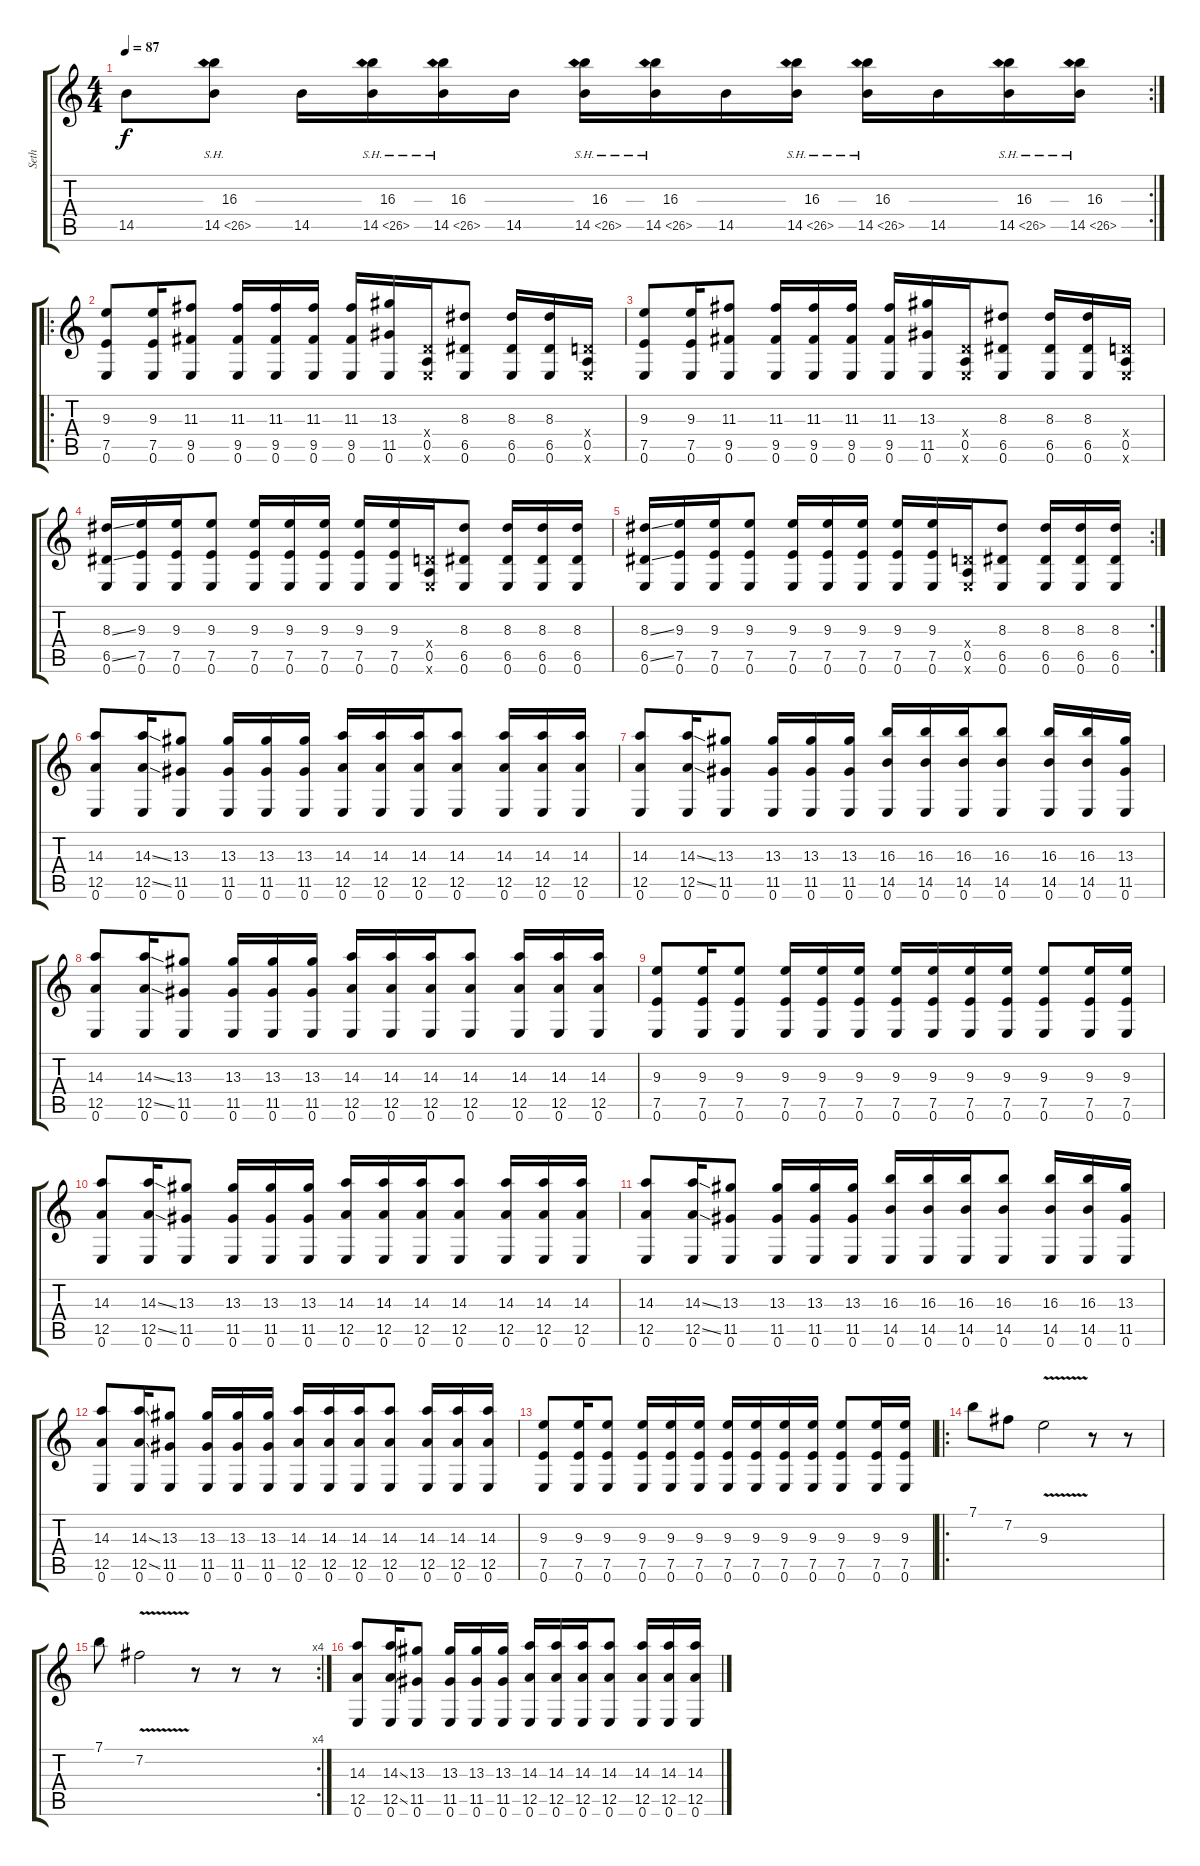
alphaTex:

\track ("Seth" "Seth") {instrument distortionguitar}
\staff {score tabs}
\tuning (E4 B3 G3 D3 A2 E2) {hide}
\rc 2
\ts (4 4)
\tempo 87
\clef g2
\ks c
14.5.8{dy f} (16.3 14.5{sh 12}).8 14.5.16 (16.3 14.5{sh 12}).16 (16.3 14.5{sh 12}).16 14.5.16 (16.3 14.5{sh 12}).16 (16.3 14.5{sh 12}).16 14.5.16 (16.3 14.5{sh 12}).16 (16.3 14.5{sh 12}).16 14.5.16 (16.3 14.5{sh 12}).16 (16.3 14.5{sh 12}).16 |
\ro
(9.3 7.5 0.6).8 (9.3 7.5 0.6).16 (11.3 9.5 0.6).8 (11.3 9.5 0.6).16 (11.3 9.5 0.6).16 (11.3 9.5 0.6).16 (11.3 9.5 0.6).16 (13.3 11.5 0.6).16 (0.4{x} 0.5 0.6{x}).16 (8.3 6.5 0.6).8 (8.3 6.5 0.6).16 (8.3 6.5 0.6).16 (0.4{x} 0.5 0.6{x}).16 |
(9.3 7.5 0.6).8 (9.3 7.5 0.6).16 (11.3 9.5 0.6).8 (11.3 9.5 0.6).16 (11.3 9.5 0.6).16 (11.3 9.5 0.6).16 (11.3 9.5 0.6).16 (13.3 11.5 0.6).16 (0.4{x} 0.5 0.6{x}).16 (8.3 6.5 0.6).8 (8.3 6.5 0.6).16 (8.3 6.5 0.6).16 (0.4{x} 0.5 0.6{x}).16 |
(8.3{ss} 6.5{ss} 0.6).16 (9.3 7.5 0.6).16 (9.3 7.5 0.6).16 (9.3 7.5 0.6).8 (9.3 7.5 0.6).16 (9.3 7.5 0.6).16 (9.3 7.5 0.6).16 (9.3 7.5 0.6).16 (9.3 7.5 0.6).16 (0.4{x} 0.5 0.6{x}).16 (8.3 6.5 0.6).8 (8.3 6.5 0.6).16 (8.3 6.5 0.6).16 (8.3 6.5 0.6).16 |
\rc 2
(8.3{ss} 6.5{ss} 0.6).16 (9.3 7.5 0.6).16 (9.3 7.5 0.6).16 (9.3 7.5 0.6).8 (9.3 7.5 0.6).16 (9.3 7.5 0.6).16 (9.3 7.5 0.6).16 (9.3 7.5 0.6).16 (9.3 7.5 0.6).16 (0.4{x} 0.5 0.6{x}).16 (8.3 6.5 0.6).8 (8.3 6.5 0.6).16 (8.3 6.5 0.6).16 (8.3 6.5 0.6).16 |
(14.3 12.5 0.6).8 (14.3{ss} 12.5{ss} 0.6).16 (13.3 11.5 0.6).8 (13.3 11.5 0.6).16 (13.3 11.5 0.6).16 (13.3 11.5 0.6).16 (14.3 12.5 0.6).16 (14.3 12.5 0.6).16 (14.3 12.5 0.6).16 (14.3 12.5 0.6).8 (14.3 12.5 0.6).16 (14.3 12.5 0.6).16 (14.3 12.5 0.6).16 |
(14.3 12.5 0.6).8 (14.3{ss} 12.5{ss} 0.6).16 (13.3 11.5 0.6).8 (13.3 11.5 0.6).16 (13.3 11.5 0.6).16 (13.3 11.5 0.6).16 (16.3 14.5 0.6).16 (16.3 14.5 0.6).16 (16.3 14.5 0.6).16 (16.3 14.5 0.6).8 (16.3 14.5 0.6).16 (16.3 14.5 0.6).16 (13.3 11.5 0.6).16 |
(14.3 12.5 0.6).8 (14.3{ss} 12.5{ss} 0.6).16 (13.3 11.5 0.6).8 (13.3 11.5 0.6).16 (13.3 11.5 0.6).16 (13.3 11.5 0.6).16 (14.3 12.5 0.6).16 (14.3 12.5 0.6).16 (14.3 12.5 0.6).16 (14.3 12.5 0.6).8 (14.3 12.5 0.6).16 (14.3 12.5 0.6).16 (14.3 12.5 0.6).16 |
(9.3 7.5 0.6).8 (9.3 7.5 0.6).16 (9.3 7.5 0.6).8 (9.3 7.5 0.6).16 (9.3 7.5 0.6).16 (9.3 7.5 0.6).16 (9.3 7.5 0.6).16 (9.3 7.5 0.6).16 (9.3 7.5 0.6).16 (9.3 7.5 0.6).16 (9.3 7.5 0.6).8 (9.3 7.5 0.6).16 (9.3 7.5 0.6).16 |
(14.3 12.5 0.6).8 (14.3{ss} 12.5{ss} 0.6).16 (13.3 11.5 0.6).8 (13.3 11.5 0.6).16 (13.3 11.5 0.6).16 (13.3 11.5 0.6).16 (14.3 12.5 0.6).16 (14.3 12.5 0.6).16 (14.3 12.5 0.6).16 (14.3 12.5 0.6).8 (14.3 12.5 0.6).16 (14.3 12.5 0.6).16 (14.3 12.5 0.6).16 |
(14.3 12.5 0.6).8 (14.3{ss} 12.5{ss} 0.6).16 (13.3 11.5 0.6).8 (13.3 11.5 0.6).16 (13.3 11.5 0.6).16 (13.3 11.5 0.6).16 (16.3 14.5 0.6).16 (16.3 14.5 0.6).16 (16.3 14.5 0.6).16 (16.3 14.5 0.6).8 (16.3 14.5 0.6).16 (16.3 14.5 0.6).16 (13.3 11.5 0.6).16 |
(14.3 12.5 0.6).8 (14.3{ss} 12.5{ss} 0.6).16 (13.3 11.5 0.6).8 (13.3 11.5 0.6).16 (13.3 11.5 0.6).16 (13.3 11.5 0.6).16 (14.3 12.5 0.6).16 (14.3 12.5 0.6).16 (14.3 12.5 0.6).16 (14.3 12.5 0.6).8 (14.3 12.5 0.6).16 (14.3 12.5 0.6).16 (14.3 12.5 0.6).16 |
(9.3 7.5 0.6).8 (9.3 7.5 0.6).16 (9.3 7.5 0.6).8 (9.3 7.5 0.6).16 (9.3 7.5 0.6).16 (9.3 7.5 0.6).16 (9.3 7.5 0.6).16 (9.3 7.5 0.6).16 (9.3 7.5 0.6).16 (9.3 7.5 0.6).16 (9.3 7.5 0.6).8 (9.3 7.5 0.6).16 (9.3 7.5 0.6).16 |
\ro
7.1.8{instrument electricguitarjazz} 7.2.8 9.3{v}.2 r.8 r.8 |
\rc 4
7.1.8 7.2{v}.2 r.8 r.8 r.8 |
(14.3 12.5 0.6).8{instrument distortionguitar} (14.3{ss} 12.5{ss} 0.6).16 (13.3 11.5 0.6).8 (13.3 11.5 0.6).16 (13.3 11.5 0.6).16 (13.3 11.5 0.6).16 (14.3 12.5 0.6).16 (14.3 12.5 0.6).16 (14.3 12.5 0.6).16 (14.3 12.5 0.6).8 (14.3 12.5 0.6).16 (14.3 12.5 0.6).16 (14.3 12.5 0.6).16
